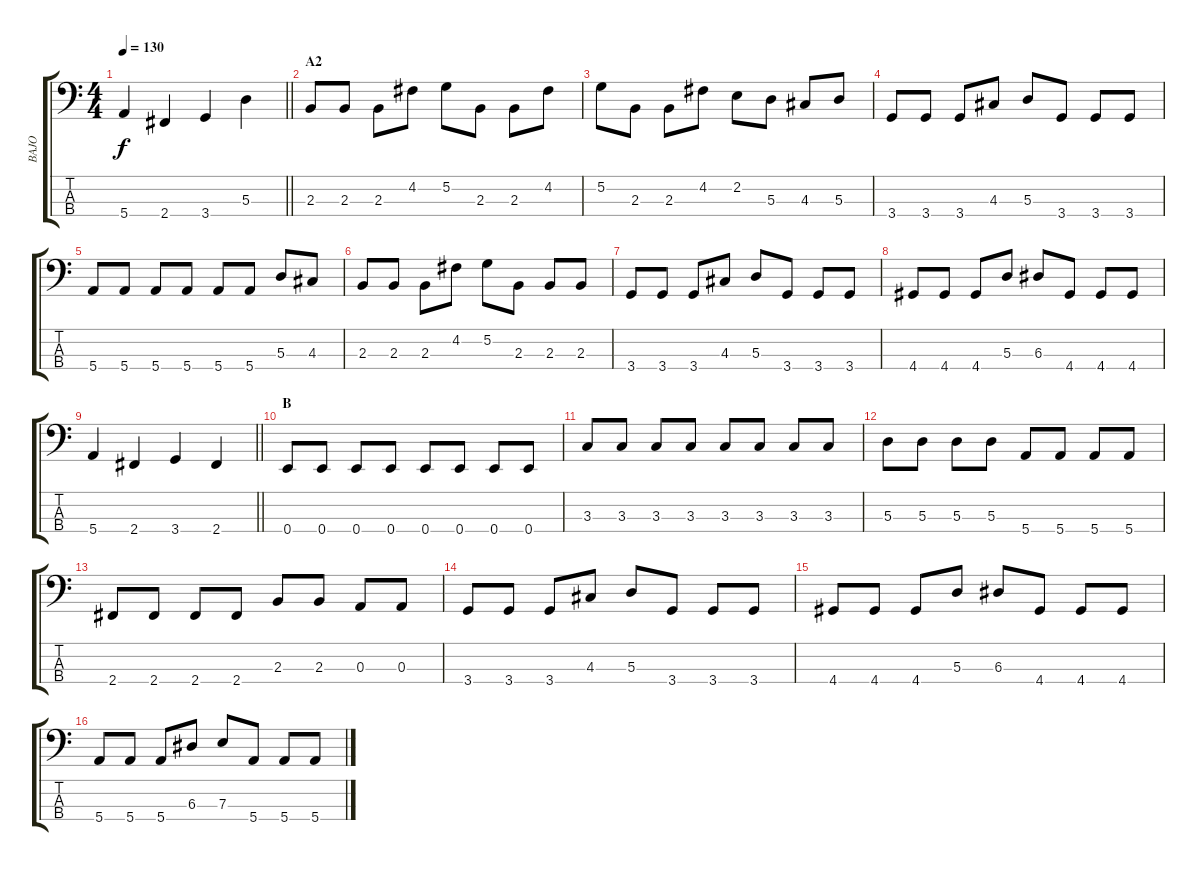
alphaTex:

\track ("BAJO" "BAJO") {instrument electricbassfinger}
\staff {score tabs}
\tuning (G2 D2 A1 E1) {hide}
\ts (4 4)
\tempo 130
\clef f4
\barLineRight lightlight
\ks c
5.4.4{dy f} 2.4.4 3.4.4 5.3.4 |
\section ("" "A2")
2.3.8 2.3.8 2.3.8 4.2.8 5.2.8 2.3.8 2.3.8 4.2.8 |
5.2.8 2.3.8 2.3.8 4.2.8 2.2.8 5.3.8 4.3.8 5.3.8 |
3.4.8 3.4.8 3.4.8 4.3.8 5.3.8 3.4.8 3.4.8 3.4.8 |
5.4.8 5.4.8 5.4.8 5.4.8 5.4.8 5.4.8 5.3.8 4.3.8 |
2.3.8 2.3.8 2.3.8 4.2.8 5.2.8 2.3.8 2.3.8 2.3.8 |
3.4.8 3.4.8 3.4.8 4.3.8 5.3.8 3.4.8 3.4.8 3.4.8 |
4.4.8 4.4.8 4.4.8 5.3.8 6.3.8 4.4.8 4.4.8 4.4.8 |
\barLineRight lightlight
5.4.4 2.4.4 3.4.4 2.4.4 |
\section ("" "B")
0.4.8 0.4.8 0.4.8 0.4.8 0.4.8 0.4.8 0.4.8 0.4.8 |
3.3.8 3.3.8 3.3.8 3.3.8 3.3.8 3.3.8 3.3.8 3.3.8 |
5.3.8 5.3.8 5.3.8 5.3.8 5.4.8 5.4.8 5.4.8 5.4.8 |
2.4.8 2.4.8 2.4.8 2.4.8 2.3.8 2.3.8 0.3.8 0.3.8 |
3.4.8 3.4.8 3.4.8 4.3.8 5.3.8 3.4.8 3.4.8 3.4.8 |
4.4.8 4.4.8 4.4.8 5.3.8 6.3.8 4.4.8 4.4.8 4.4.8 |
5.4.8 5.4.8 5.4.8 6.3.8 7.3.8 5.4.8 5.4.8 5.4.8
